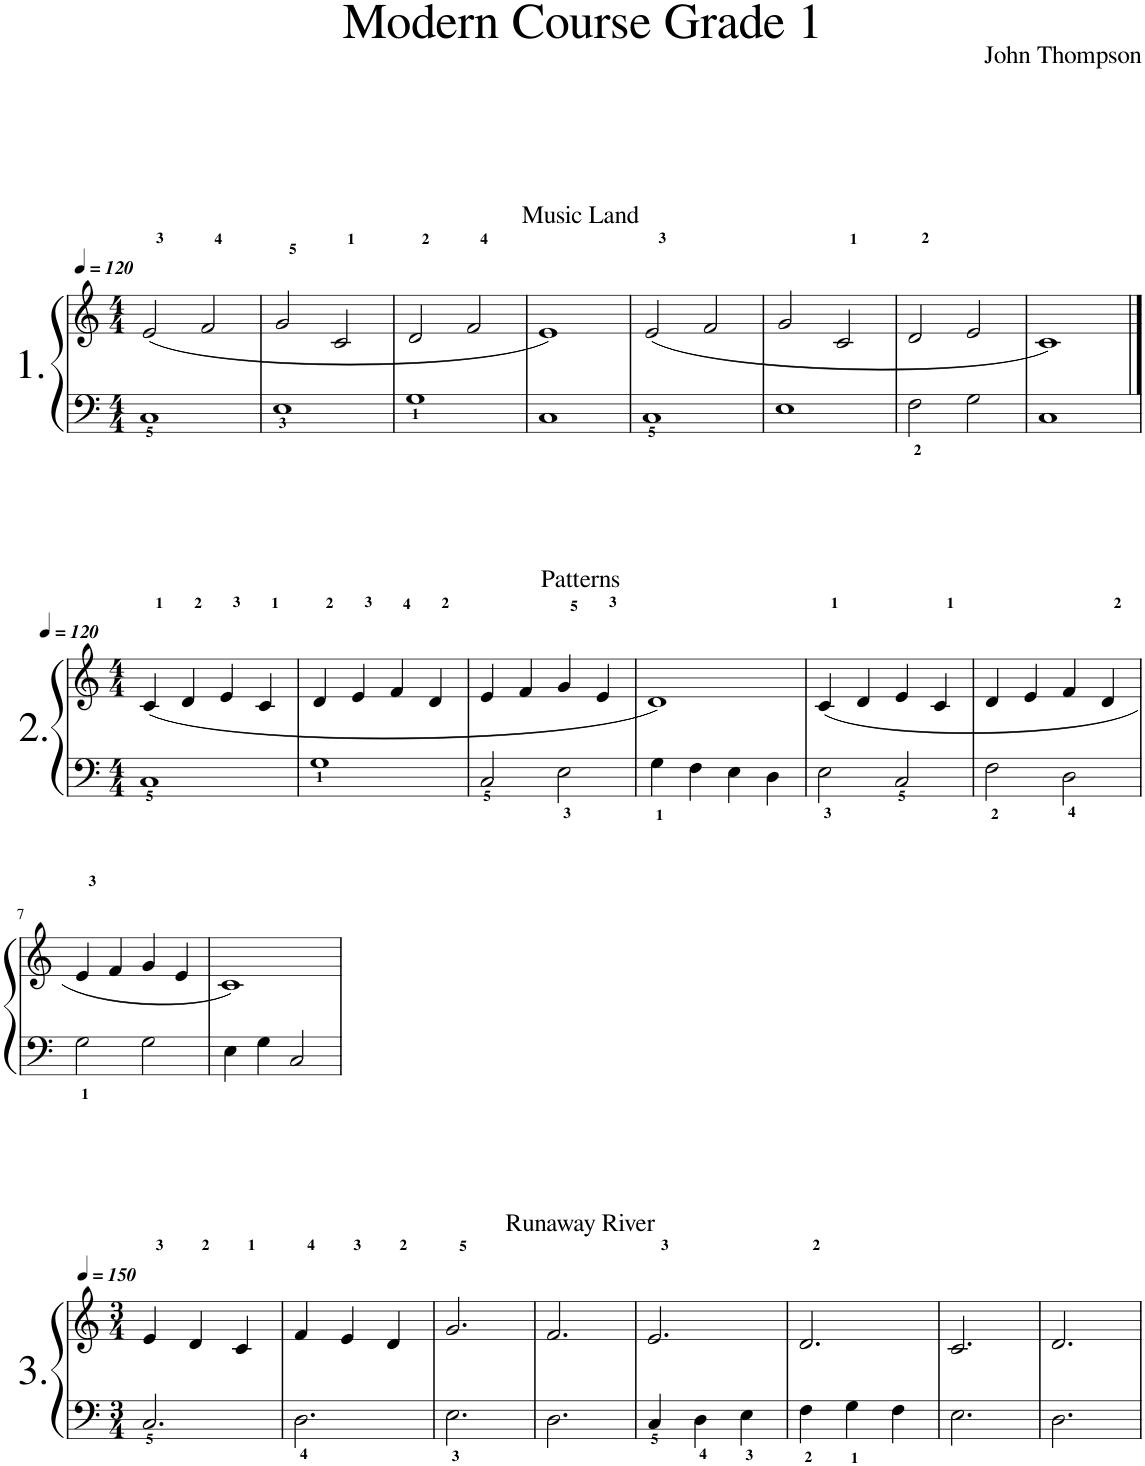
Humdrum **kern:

**kern	**kern
*part1	*part1
*staff2	*staff1
*I"Piano	*
*I'Pno.	*
*clefF4	*clefG2
*k[]	*k[]
*M4/4	*M4/4
*MM120	*MM120
=1	=1
1C	(2e/
.	2f/
=2	=2
1E	2g/
.	2c/
=3	=3
1G	2d/
.	2f/
=4	=4
1C	1e)
=5	=5
1C	(2e/
.	2f/
=6	=6
1E	2g/
.	2c/
=7	=7
2F<\	2d/
2G\	2e/
=8	=8
1C	1c)
!!LO:LB:g=z
==1	==1
*M4/4	*M4/4
*	*MM120
1C	(4c/
.	4d/
.	4e/
.	4c/
=2	=2
1G	4d/
.	4e/
.	4f/
.	4d/
=3	=3
2C/	4e/
.	4f/
2E<\	4g/
.	4e/
=4	=4
4G<\	1d)
4F\	.
4E\	.
4D\	.
=5	=5
2E<\	(4c/
.	4d/
2C/	4e/
.	4c/
=6	=6
2F<\	4d/
.	4e/
2D<\	4f/
.	4d/
!!LO:LB:g=z
=7	=7
2G<\	4e/
.	4f/
2G\	4g/
.	4e/
=8	=8
4E\	1c)
4G\	.
2C/	.
!!LO:LB:g=z
=1	=1
*M3/4	*M3/4
*	*MM150
2.C/	4e/
.	4d/
.	4c/
=2	=2
2.D<\	4f/
.	4e/
.	4d/
=3	=3
2.E<\	2.g/
=4	=4
2.D\	2.f/
=5	=5
4C/	2.e/
4D<\	.
4E<\	.
=6	=6
4F<\	2.d/
4G<\	.
4F\	.
=7	=7
2.E\	2.c/
=8	=8
2.D\	2.d/
=	=
*-	*-
